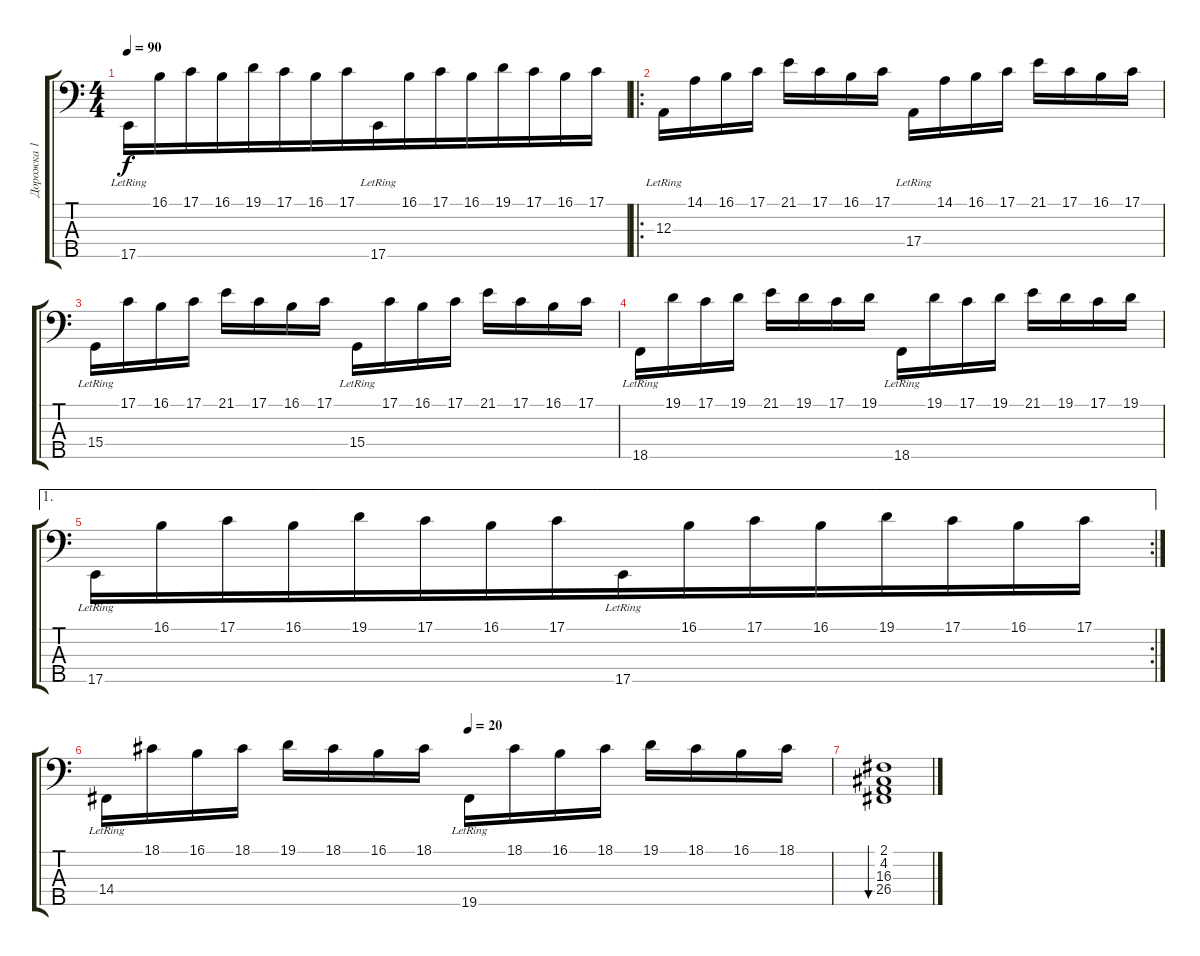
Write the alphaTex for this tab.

\track ("Дорожка 1" "Дорожка 1") {instrument electricgrandpiano}
\staff {score tabs}
\tuning (G2 D2 A1 E1 B0) {hide}
\ts (4 4)
\tempo 90
\clef f4
\ks c
17.5{lr}.16{dy f} 16.1.16 17.1.16 16.1.16{beam merge} 19.1.16 17.1.16 16.1.16 17.1.16{beam merge} 17.5{lr}.16 16.1.16 17.1.16 16.1.16{beam merge} 19.1.16 17.1.16 16.1.16 17.1.16 |
\ro
12.3{lr}.16{instrument acousticguitarsteel} 14.1.16 16.1.16 17.1.16 21.1.16 17.1.16 16.1.16 17.1.16 17.4{lr}.16 14.1.16 16.1.16 17.1.16 21.1.16 17.1.16 16.1.16 17.1.16 |
15.4{lr}.16 17.1.16 16.1.16 17.1.16 21.1.16 17.1.16 16.1.16 17.1.16 15.4{lr}.16 17.1.16 16.1.16 17.1.16 21.1.16 17.1.16 16.1.16 17.1.16 |
18.5{lr}.16 19.1.16 17.1.16 19.1.16 21.1.16 19.1.16 17.1.16 19.1.16 18.5{lr}.16 19.1.16 17.1.16 19.1.16 21.1.16 19.1.16 17.1.16 19.1.16 |
\ae 1
\rc 2
17.5{lr}.16 16.1.16 17.1.16 16.1.16{beam merge} 19.1.16 17.1.16 16.1.16 17.1.16{beam merge} 17.5{lr}.16 16.1.16 17.1.16 16.1.16{beam merge} 19.1.16 17.1.16 16.1.16 17.1.16 |
\tempo (20 0.5)
14.4{lr}.16 18.1.16 16.1.16 18.1.16 19.1.16 18.1.16 16.1.16 18.1.16 19.5{lr}.16 18.1.16 16.1.16 18.1.16 19.1.16 18.1.16 16.1.16 18.1.16 |
(2.1 4.2 16.3 26.4).1{bu 120}
